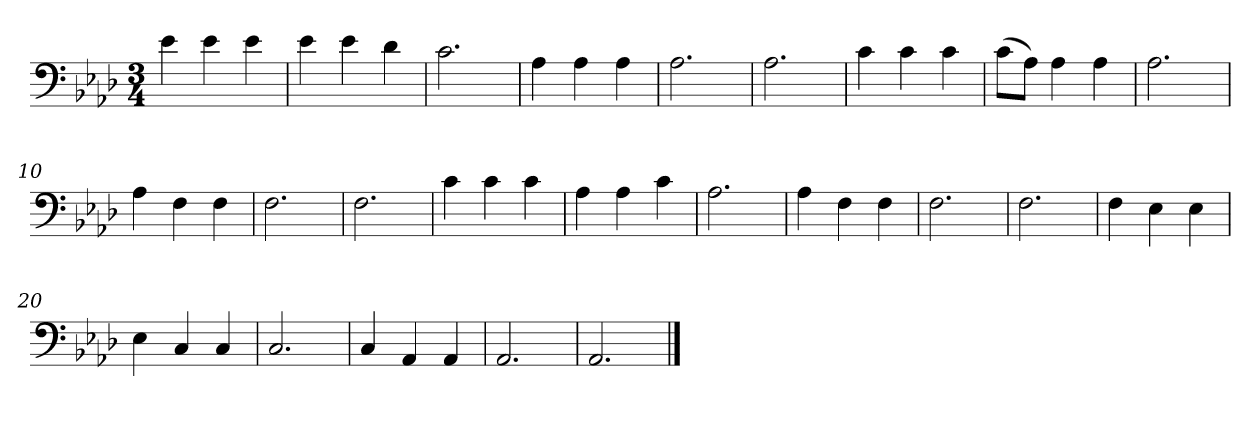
**kern
*part1
*staff1
*clefF4
*k[b-e-a-d-]
*M3/4
=1
4e-\
4e-\
4e-\
=2
4e-\
4e-\
4d-\
=3
2.c\
=4
4A-\
4A-\
4A-\
=5
2.A-\
=6
2.A-\
=7
4c\
4c\
4c\
=8
(8c\L
8A-\J)
4A-\
4A-\
=9
2.A-\
=10
4A-\
4F\
4F\
=11
2.F\
=12
2.F\
=13
4c\
4c\
4c\
=14
4A-\
4A-\
4c\
=15
2.A-\
=16
4A-\
4F\
4F\
=17
2.F\
=18
2.F\
=19
4F\
4E-\
4E-\
=20
4E-\
4C/
4C/
=21
2.C/
=22
4C/
4AA-/
4AA-/
=23
2.AA-/
=24
2.AA-/
==
*-
